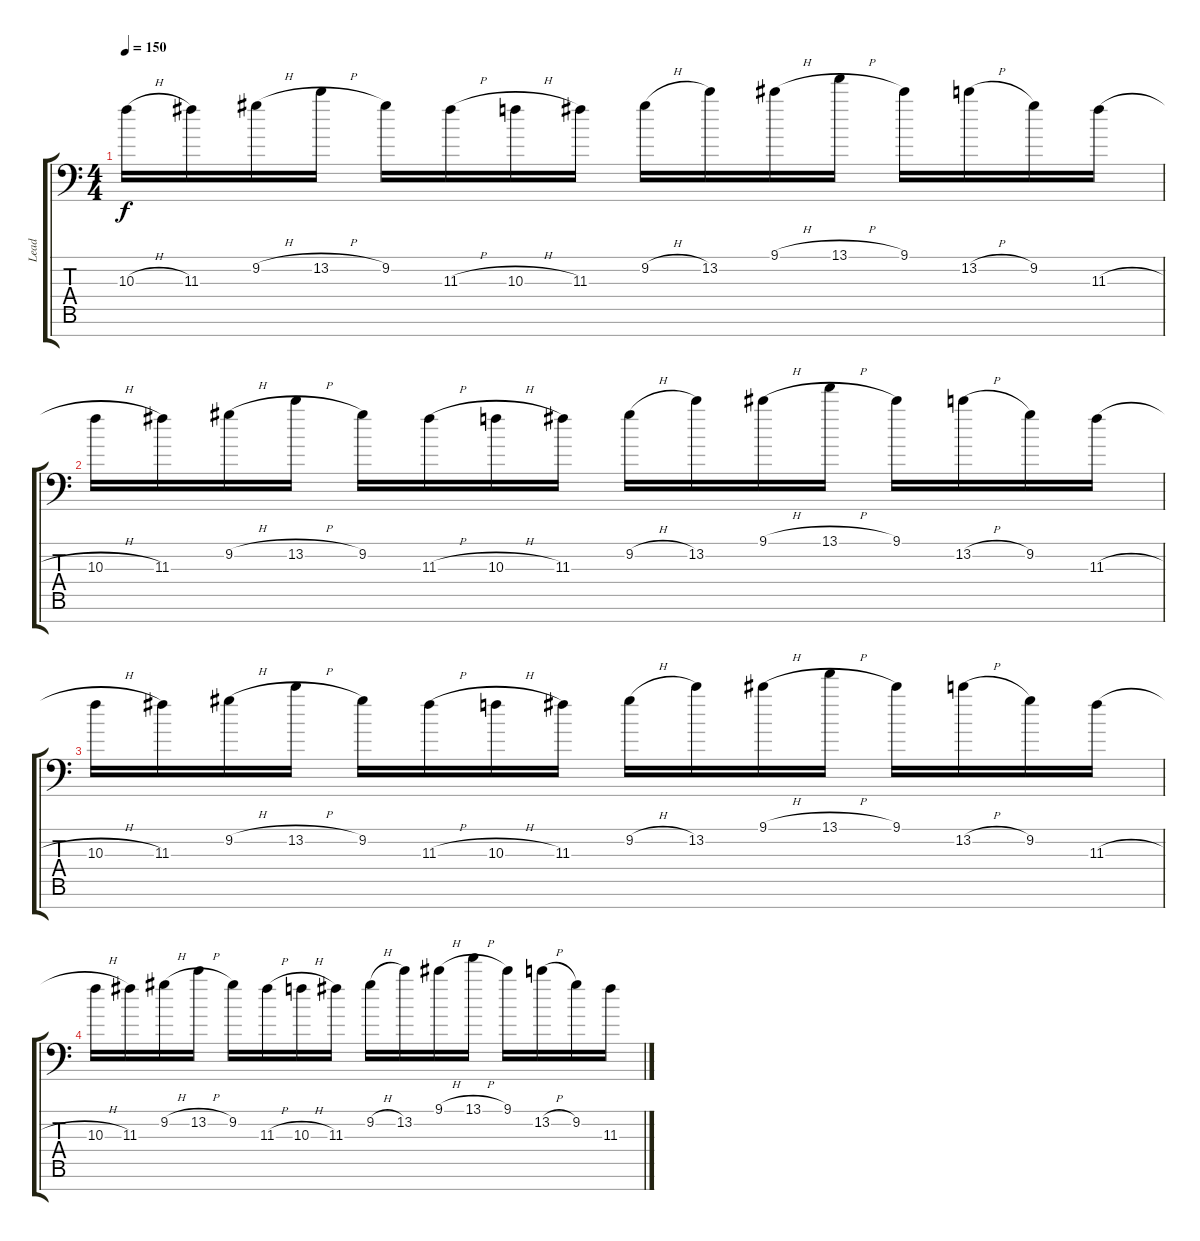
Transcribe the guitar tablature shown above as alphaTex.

\track ("Lead" "Lead") {instrument distortionguitar}
\staff {score tabs}
\tuning (E4 B3 G3 D3 A2 E2 Bb1) {hide}
\ts (4 4)
\tempo 150
\clef f4
\ks c
10.3{h}.16{dy f} 11.3.16 9.2{h}.16 13.2{h}.16 9.2.16 11.3{h}.16 10.3{h}.16 11.3.16 9.2{h}.16 13.2.16 9.1{h}.16 13.1{h}.16 9.1.16 13.2{h}.16 9.2.16 11.3{h}.16 |
10.3{h}.16 11.3.16 9.2{h}.16 13.2{h}.16 9.2.16 11.3{h}.16 10.3{h}.16 11.3.16 9.2{h}.16 13.2.16 9.1{h}.16 13.1{h}.16 9.1.16 13.2{h}.16 9.2.16 11.3{h}.16 |
10.3{h}.16 11.3.16 9.2{h}.16 13.2{h}.16 9.2.16 11.3{h}.16 10.3{h}.16 11.3.16 9.2{h}.16 13.2.16 9.1{h}.16 13.1{h}.16 9.1.16 13.2{h}.16 9.2.16 11.3{h}.16 |
10.3{h}.16 11.3.16 9.2{h}.16 13.2{h}.16 9.2.16 11.3{h}.16 10.3{h}.16 11.3.16 9.2{h}.16 13.2.16 9.1{h}.16 13.1{h}.16 9.1.16 13.2{h}.16 9.2.16 11.3.16
